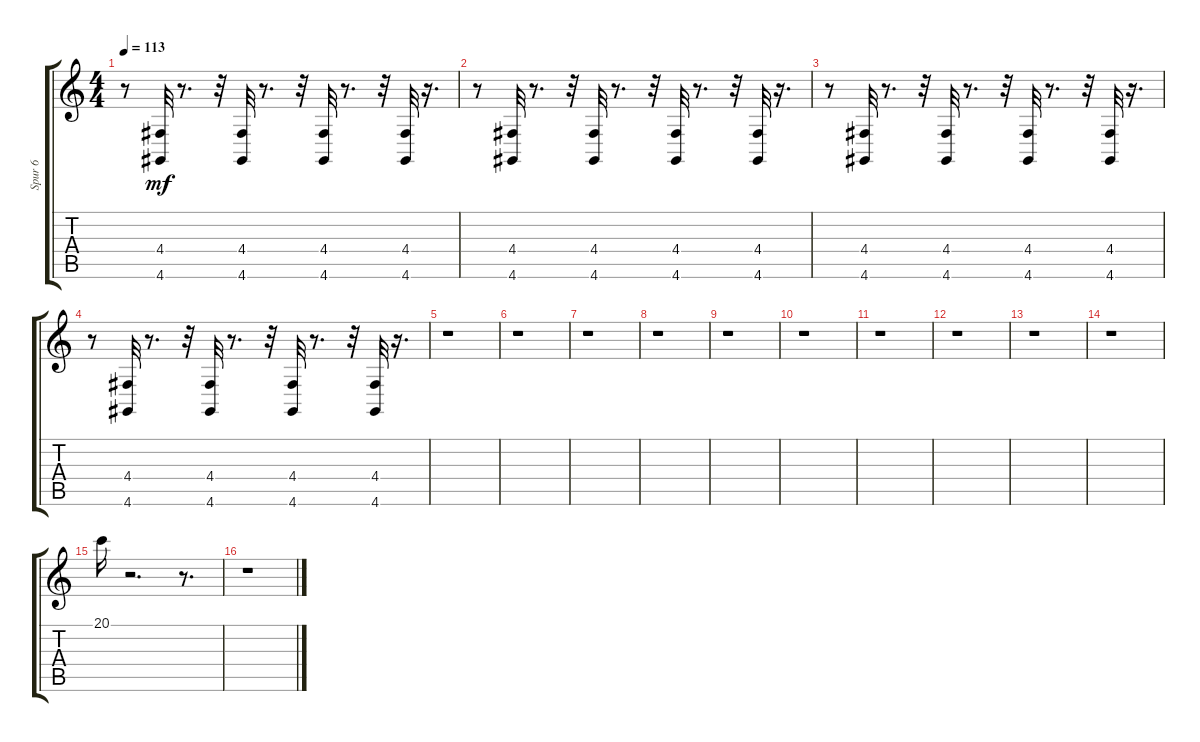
\track ("Spur 6" "Spur 6") {instrument acousticgrandpiano}
\staff {score tabs}
\tuning (E4 B3 G3 D3 A2 E2) {hide}
\ts (4 4)
\tempo 113
\clef g2
\ks c
r.8{dy mf} (4.4 4.6).32 r.8{d} r.32 (4.4 4.6).32 r.8{d} r.32 (4.4 4.6).32 r.8{d} r.32 (4.4 4.6).32 r.16{d} |
r.8 (4.4 4.6).32 r.8{d} r.32 (4.4 4.6).32 r.8{d} r.32 (4.4 4.6).32 r.8{d} r.32 (4.4 4.6).32 r.16{d} |
r.8 (4.4 4.6).32 r.8{d} r.32 (4.4 4.6).32 r.8{d} r.32 (4.4 4.6).32 r.8{d} r.32 (4.4 4.6).32 r.16{d} |
r.8 (4.4 4.6).32 r.8{d} r.32 (4.4 4.6).32 r.8{d} r.32 (4.4 4.6).32 r.8{d} r.32 (4.4 4.6).32 r.16{d} |
r.1 |
r.1 |
r.1 |
r.1 |
r.1 |
r.1 |
r.1 |
r.1 |
r.1 |
r.1 |
20.1.16 r.2{d} r.8{d} |
r.1
